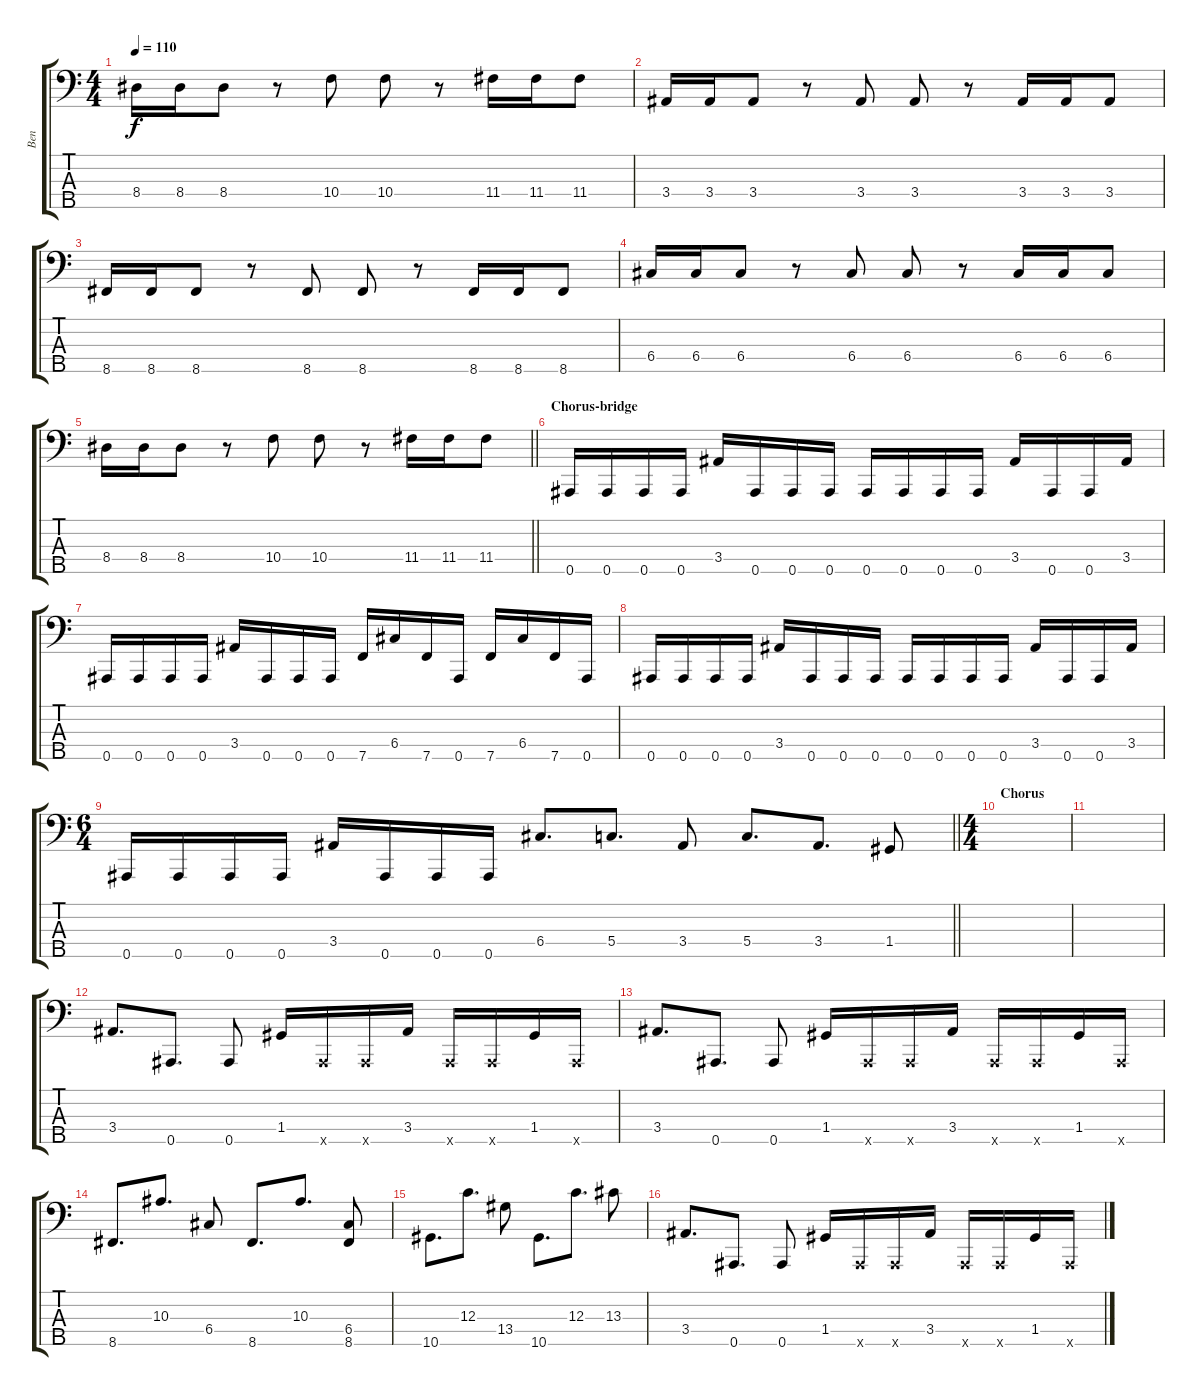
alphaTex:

\track ("Ben" "Ben") {instrument slapbass1}
\staff {score tabs}
\tuning (A2 F2 C2 G1 Bb0) {hide}
\ts (4 4)
\tempo 110
\clef f4
\ks c
8.4.16{dy f} 8.4.16 8.4.8 r.8 10.4.8 10.4.8 r.8 11.4.16 11.4.16 11.4.8 |
3.4.16 3.4.16 3.4.8 r.8 3.4.8 3.4.8 r.8 3.4.16 3.4.16 3.4.8 |
8.5.16 8.5.16 8.5.8 r.8 8.5.8 8.5.8 r.8 8.5.16 8.5.16 8.5.8 |
6.4.16 6.4.16 6.4.8 r.8 6.4.8 6.4.8 r.8 6.4.16 6.4.16 6.4.8 |
\barLineRight lightlight
8.4.16 8.4.16 8.4.8 r.8 10.4.8 10.4.8 r.8 11.4.16 11.4.16 11.4.8 |
\section ("" "Chorus-bridge")
0.5.16 0.5.16 0.5.16 0.5.16 3.4.16 0.5.16 0.5.16 0.5.16 0.5.16 0.5.16 0.5.16 0.5.16 3.4.16 0.5.16 0.5.16 3.4.16 |
0.5.16 0.5.16 0.5.16 0.5.16 3.4.16 0.5.16 0.5.16 0.5.16 7.5.16 6.4.16 7.5.16 0.5.16 7.5.16 6.4.16 7.5.16 0.5.16 |
0.5.16 0.5.16 0.5.16 0.5.16 3.4.16 0.5.16 0.5.16 0.5.16 0.5.16 0.5.16 0.5.16 0.5.16 3.4.16 0.5.16 0.5.16 3.4.16 |
\ts (6 4)
\barLineRight lightlight
0.5.16 0.5.16 0.5.16 0.5.16 3.4.16 0.5.16 0.5.16 0.5.16 6.4.8{d} 5.4.8{d} 3.4.8 5.4.8{d} 3.4.8{d} 1.4.8 |
\ts (4 4)
\section ("" "Chorus")
|
|
3.4.8{d} 0.5.8{d} 0.5.8 1.4.16 0.5{x}.16 0.5{x}.16 3.4.16 0.5{x}.16 0.5{x}.16 1.4.16 0.5{x}.16 |
3.4.8{d} 0.5.8{d} 0.5.8 1.4.16 0.5{x}.16 0.5{x}.16 3.4.16 0.5{x}.16 0.5{x}.16 1.4.16 0.5{x}.16 |
8.5.8{d} 10.3.8{d} 6.4.8 8.5.8{d} 10.3.8{d} (6.4 8.5).8 |
10.5.8{d} 12.3.8{d} 13.4.8 10.5.8{d} 12.3.8{d} 13.3.8 |
3.4.8{d} 0.5.8{d} 0.5.8 1.4.16 0.5{x}.16 0.5{x}.16 3.4.16 0.5{x}.16 0.5{x}.16 1.4.16 0.5{x}.16
